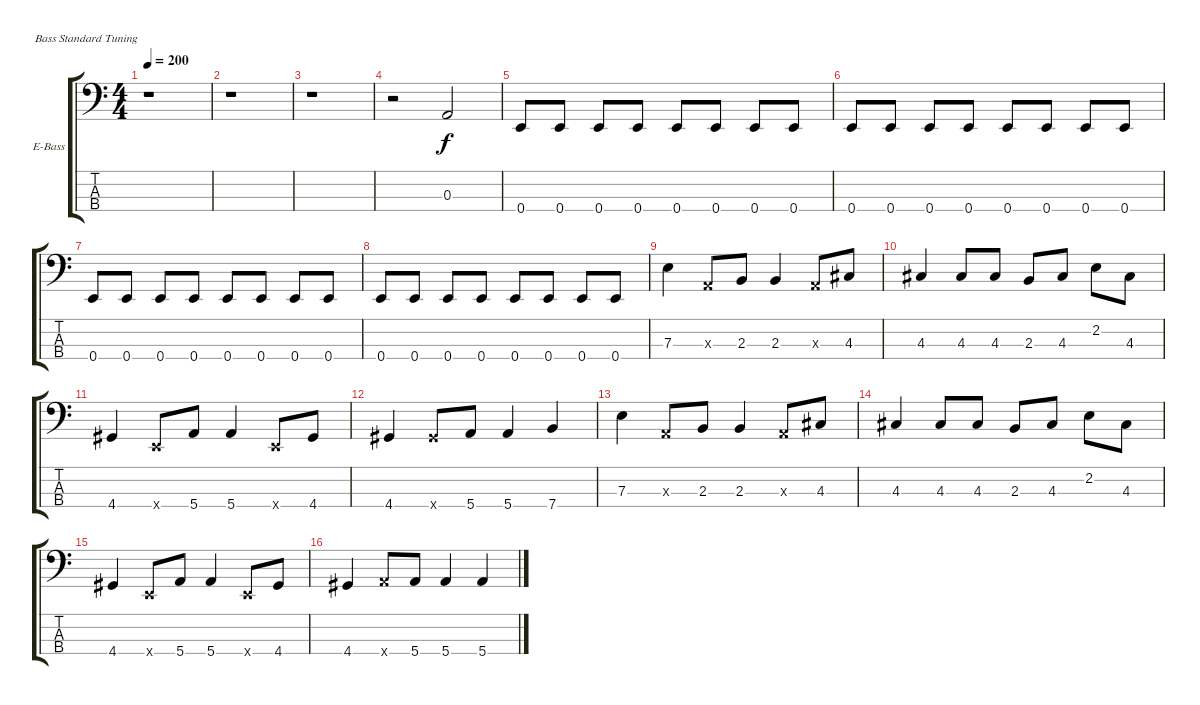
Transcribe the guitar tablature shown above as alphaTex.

\bracketExtendMode groupsimilarinstruments
\firstSystemTrackNameOrientation horizontal
\otherSystemsTrackNameOrientation horizontal
\track ("Cone" "E-Bass") {instrument electricbasspick}
\staff {score tabs}
\tuning (G2 D2 A1 E1)
\ts (4 4)
\tempo 200
\clef f4
\ks c
r.1{dy f} |
r.1 |
r.1 |
r.2 0.3.2 |
0.4.8 0.4.8 0.4.8 0.4.8 0.4.8 0.4.8 0.4.8 0.4.8 |
0.4.8 0.4.8 0.4.8 0.4.8 0.4.8 0.4.8 0.4.8 0.4.8 |
0.4.8 0.4.8 0.4.8 0.4.8 0.4.8 0.4.8 0.4.8 0.4.8 |
0.4.8 0.4.8 0.4.8 0.4.8 0.4.8 0.4.8 0.4.8 0.4.8 |
7.3.4 0.3{x}.8 2.3.8 2.3.4 0.3{x}.8 4.3.8 |
4.3.4 4.3.8 4.3.8 2.3.8 4.3.8 2.2.8 4.3.8 |
4.4.4 0.4{x}.8 5.4.8 5.4.4 0.4{x}.8 4.4.8 |
4.4.4 4.4{x}.8 5.4.8 5.4.4 7.4.4 |
7.3.4 0.3{x}.8 2.3.8 2.3.4 0.3{x}.8 4.3.8 |
4.3.4 4.3.8 4.3.8 2.3.8 4.3.8 2.2.8 4.3.8 |
4.4.4 0.4{x}.8 5.4.8 5.4.4 0.4{x}.8 4.4.8 |
4.4.4 5.4{x}.8 5.4.8 5.4.4 5.4.4
